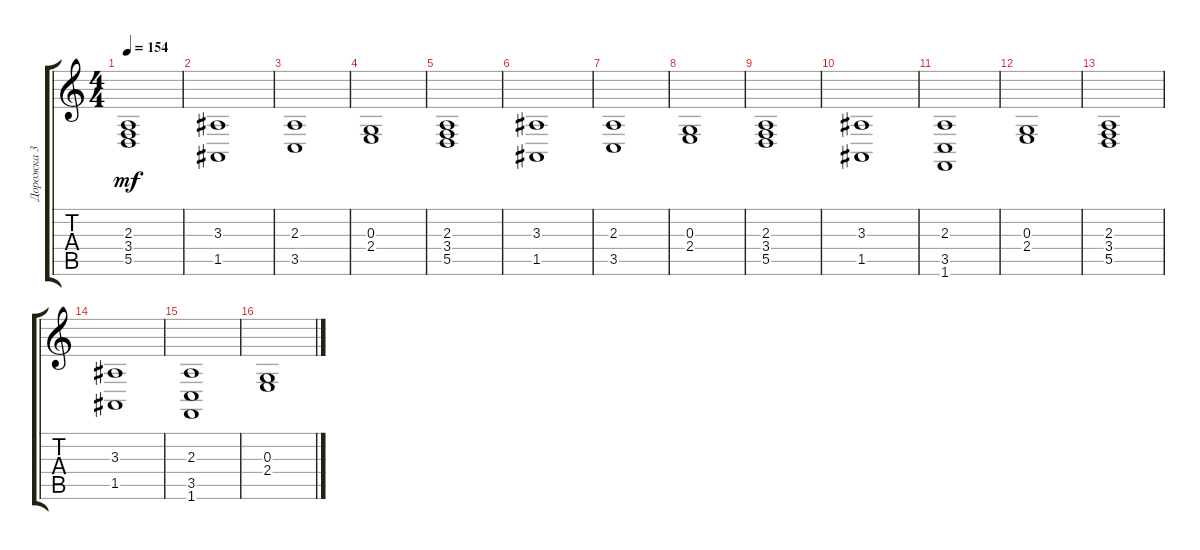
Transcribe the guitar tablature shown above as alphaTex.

\track ("Дорожка 3" "Дорожка 3") {instrument stringensemble1}
\staff {score tabs}
\tuning (E4 B3 G3 D3 A2 E2) {hide}
\ts (4 4)
\tempo 154
\clef g2
\ks c
(2.3 3.4 5.5).1{dy mf instrument stringensemble1} |
(3.3 1.5).1 |
(2.3 3.5).1 |
(0.3 2.4).1 |
(2.3 3.4 5.5).1 |
(3.3 1.5).1 |
(2.3 3.5).1 |
(0.3 2.4).1 |
(2.3 3.4 5.5).1 |
(3.3 1.5).1 |
(2.3 3.5 1.6).1 |
(0.3 2.4).1 |
(2.3 3.4 5.5).1 |
(3.3 1.5).1 |
(2.3 3.5 1.6).1 |
(0.3 2.4).1
